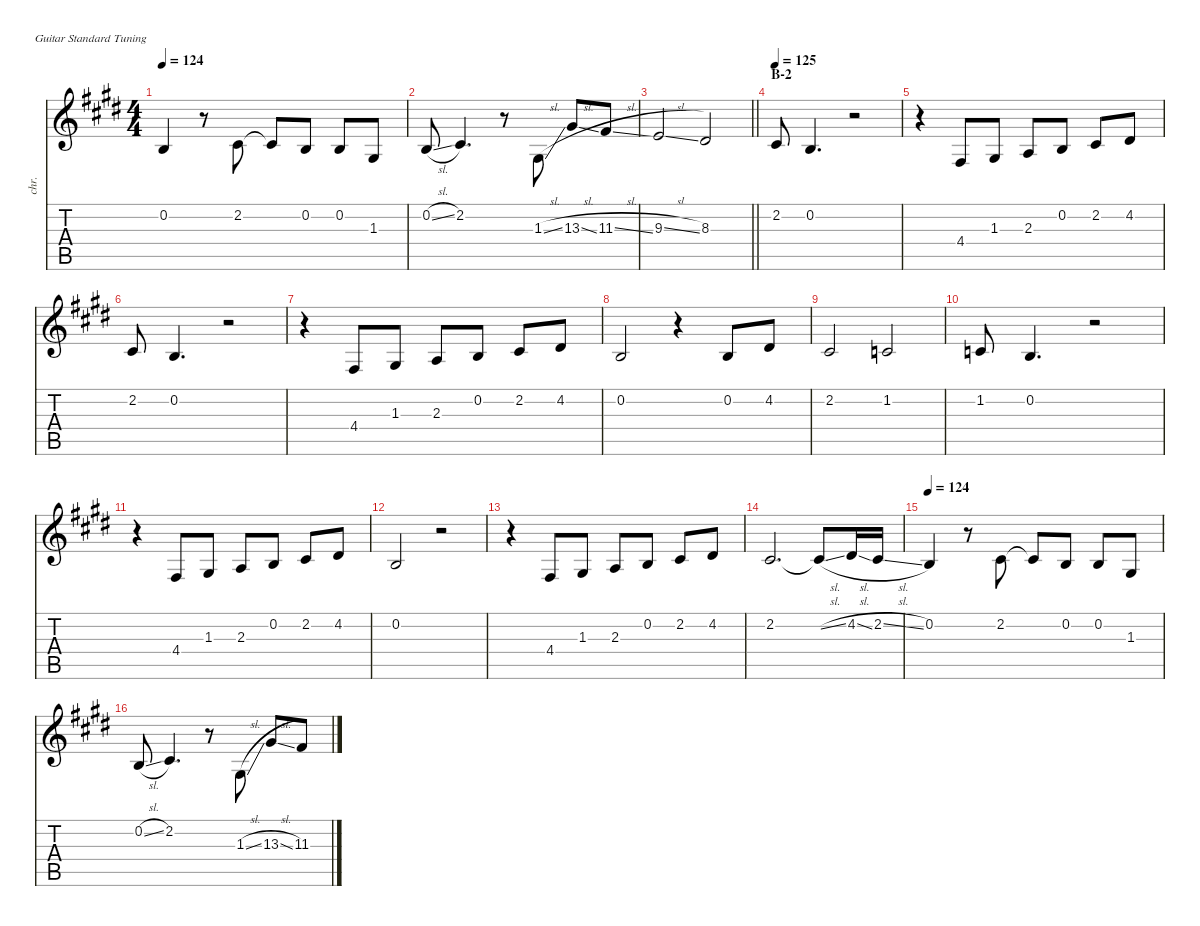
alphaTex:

\defaultSystemsLayout 4
\hideDynamics
\bracketExtendMode nobrackets
\track ("Vocals" "chr.") {instrument voiceoohs}
\staff {score tabs}
\tuning (E4 B3 G3 D3 A2 E2)
\ts (4 4)
\tempo 124
\clef g2
\ks e
0.2{acc forcenatural}.4{dy fff beam Up} r.8{beam Down} 2.2{acc #}.8{beam Up} 2.2{t acc #}.8{beam Up} 0.2{acc forcenatural}.8{beam Up} 0.2{acc forcenatural}.8{beam Up} 1.3{acc #}.8{beam Up} |
0.2{sl acc forcenatural}.8{beam Up} 2.2{acc #}.4{d beam Up} r.8{beam Down} 1.3{sl acc #}.8{beam Up} 13.3{sl acc #}.8{beam Up} 11.3{sl acc #}.8{beam Up} |
\barLineRight lightlight
9.3{sl acc forcenatural}.2{beam Up} 8.3{acc #}.2{beam Up} |
\section ("" "B-2")
\tempo 125
2.2{acc #}.8{beam Up} 0.2{acc forcenatural}.4{d beam Up} r.2{beam Down} |
r.4{beam Down} 4.4{acc #}.8{beam Up} 1.3{acc #}.8{beam Up} 2.3{acc forcenatural}.8{beam Up} 0.2{acc forcenatural}.8{beam Up} 2.2{acc #}.8{beam Up} 4.2{acc #}.8{beam Up} |
2.2{acc #}.8{beam Up} 0.2{acc forcenatural}.4{d beam Up} r.2{beam Down} |
r.4{beam Down} 4.4{acc #}.8{beam Up} 1.3{acc #}.8{beam Up} 2.3{acc forcenatural}.8{beam Up} 0.2{acc forcenatural}.8{beam Up} 2.2{acc #}.8{beam Up} 4.2{acc #}.8{beam Up} |
0.2{acc forcenatural}.2{beam Up} r.4{beam Down} 0.2{acc forcenatural}.8{beam Up} 4.2{acc #}.8{beam Up} |
2.2{acc #}.2{beam Up} 1.2{acc forcenatural}.2{beam Up} |
1.2{acc forcenatural}.8{beam Up} 0.2{acc forcenatural}.4{d beam Up} r.2{beam Down} |
r.4{beam Down} 4.4{acc #}.8{beam Up} 1.3{acc #}.8{beam Up} 2.3{acc forcenatural}.8{beam Up} 0.2{acc forcenatural}.8{beam Up} 2.2{acc #}.8{beam Up} 4.2{acc #}.8{beam Up} |
0.2{acc forcenatural}.2{beam Up} r.2{beam Down} |
r.4{beam Down} 4.4{acc #}.8{beam Up} 1.3{acc #}.8{beam Up} 2.3{acc forcenatural}.8{beam Up} 0.2{acc forcenatural}.8{beam Up} 2.2{acc #}.8{beam Up} 4.2{acc #}.8{beam Up} |
2.2{acc #}.2{d beam Up} 2.2{sl t acc #}.8{beam Up} 4.2{sl acc #}.16{beam Up} 2.2{sl acc #}.16{beam Up} |
\tempo 124
0.2{acc forcenatural}.4{beam Up} r.8{beam Down} 2.2{acc #}.8{beam Up} 2.2{t acc #}.8{beam Up} 0.2{acc forcenatural}.8{beam Up} 0.2{acc forcenatural}.8{beam Up} 1.3{acc #}.8{beam Up} |
0.2{sl acc forcenatural}.8{beam Up} 2.2{acc #}.4{d beam Up} r.8{beam Down} 1.3{sl acc #}.8{beam Up} 13.3{sl acc #}.8{beam Up} 11.3{sl acc #}.8{beam Up}
